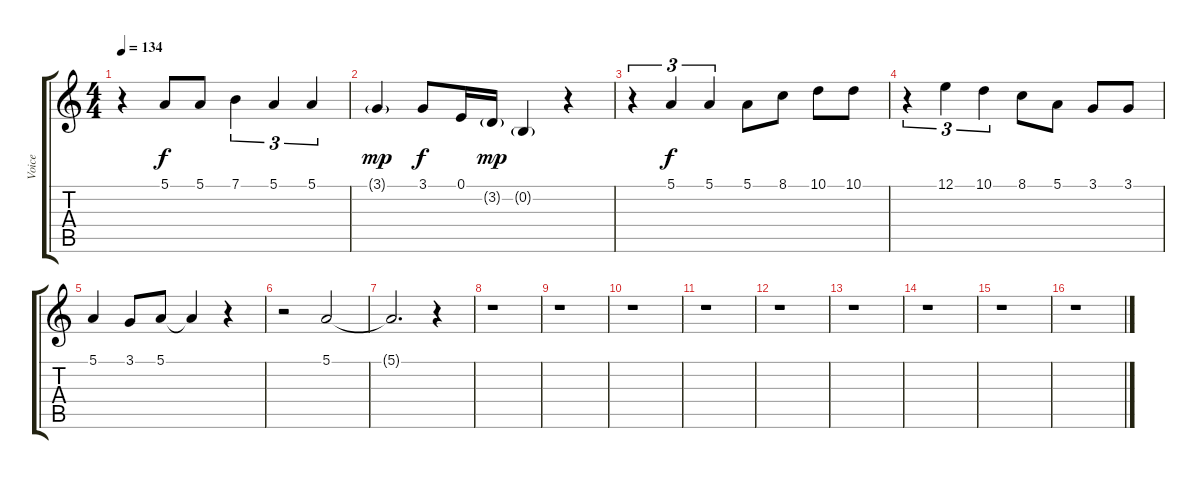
\track ("Voice" "Voice") {instrument altosax}
\staff {score tabs}
\tuning (E4 B3 G3 D3 A2 E2) {hide}
\ts (4 4)
\tempo 134
\clef g2
\ks c
r.4{dy f} 5.1.8 5.1.8 7.1.4{tu (3 2)} 5.1.4{tu (3 2)} 5.1.4{tu (3 2)} |
3.1{g}.4{dy mp} 3.1.8{dy f} 0.1.16 3.2{g}.16{dy mp} 0.2{g}.4 r.4 |
r.4{tu (3 2)} 5.1.4{tu (3 2) dy f} 5.1.4{tu (3 2)} 5.1.8 8.1.8 10.1.8 10.1.8 |
r.4{tu (3 2)} 12.1.4{tu (3 2)} 10.1.4{tu (3 2)} 8.1.8 5.1.8 3.1.8 3.1.8 |
5.1.4 3.1.8 5.1.8 5.1{t}.4 r.4 |
r.2 5.1.2 |
5.1{t}.2{d} r.4 |
r.1 |
r.1 |
r.1 |
r.1 |
r.1 |
r.1 |
r.1 |
r.1 |
r.1
